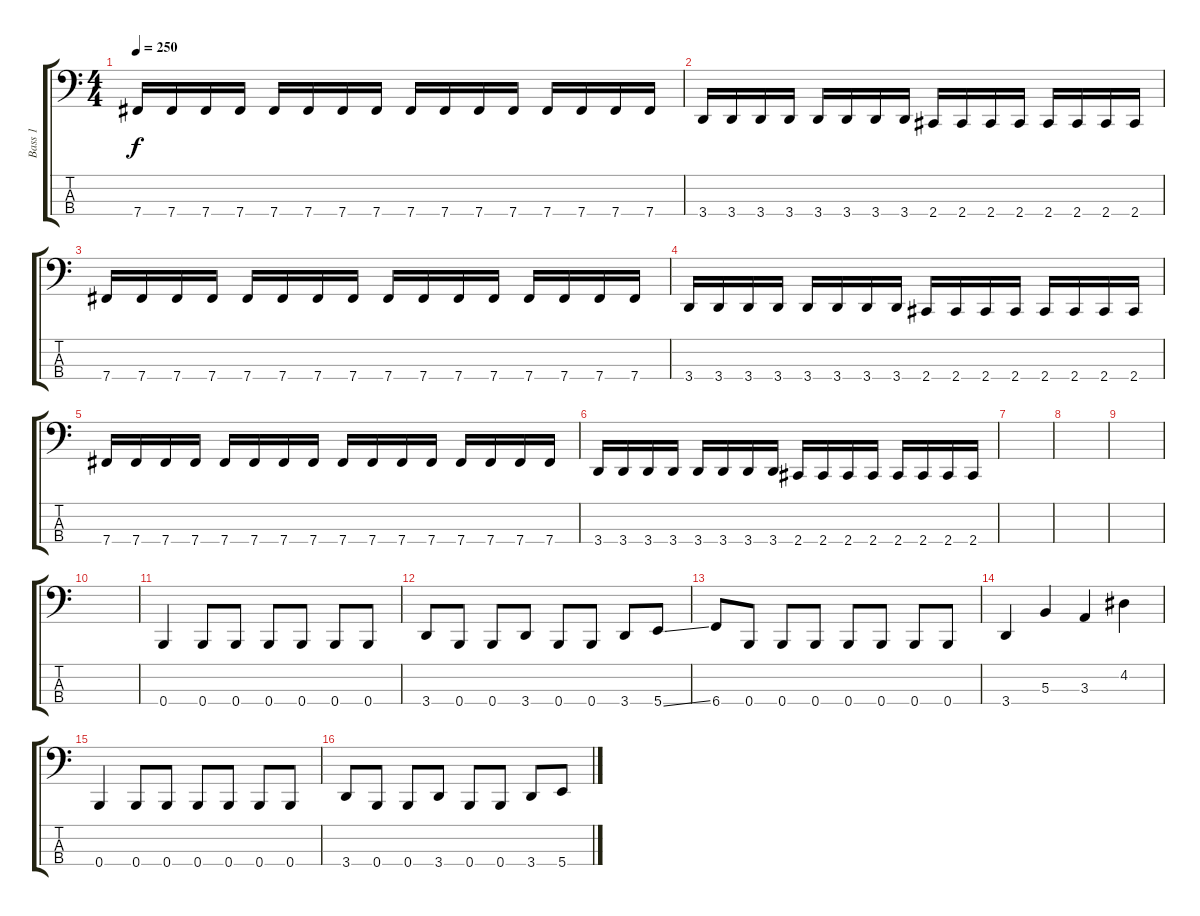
\track ("Bass 1" "Bass 1") {instrument electricbasspick}
\staff {score tabs}
\tuning (E2 B1 Gb1 B0) {hide}
\ts (4 4)
\tempo 250
\clef f4
\ks c
7.4.16{dy f} 7.4.16 7.4.16 7.4.16 7.4.16 7.4.16 7.4.16 7.4.16 7.4.16 7.4.16 7.4.16 7.4.16 7.4.16 7.4.16 7.4.16 7.4.16 |
3.4.16 3.4.16 3.4.16 3.4.16 3.4.16 3.4.16 3.4.16 3.4.16 2.4.16 2.4.16 2.4.16 2.4.16 2.4.16 2.4.16 2.4.16 2.4.16 |
7.4.16 7.4.16 7.4.16 7.4.16 7.4.16 7.4.16 7.4.16 7.4.16 7.4.16 7.4.16 7.4.16 7.4.16 7.4.16 7.4.16 7.4.16 7.4.16 |
3.4.16 3.4.16 3.4.16 3.4.16 3.4.16 3.4.16 3.4.16 3.4.16 2.4.16 2.4.16 2.4.16 2.4.16 2.4.16 2.4.16 2.4.16 2.4.16 |
7.4.16 7.4.16 7.4.16 7.4.16 7.4.16 7.4.16 7.4.16 7.4.16 7.4.16 7.4.16 7.4.16 7.4.16 7.4.16 7.4.16 7.4.16 7.4.16 |
3.4.16 3.4.16 3.4.16 3.4.16 3.4.16 3.4.16 3.4.16 3.4.16 2.4.16 2.4.16 2.4.16 2.4.16 2.4.16 2.4.16 2.4.16 2.4.16 |
|
|
|
|
0.4.4 0.4.8 0.4.8 0.4.8 0.4.8 0.4.8 0.4.8 |
3.4.8 0.4.8 0.4.8 3.4.8 0.4.8 0.4.8 3.4.8 5.4{ss}.8 |
6.4.8 0.4.8 0.4.8 0.4.8 0.4.8 0.4.8 0.4.8 0.4.8 |
3.4.4 5.3.4 3.3.4 4.2.4 |
0.4.4 0.4.8 0.4.8 0.4.8 0.4.8 0.4.8 0.4.8 |
3.4.8 0.4.8 0.4.8 3.4.8 0.4.8 0.4.8 3.4.8 5.4{ss}.8
